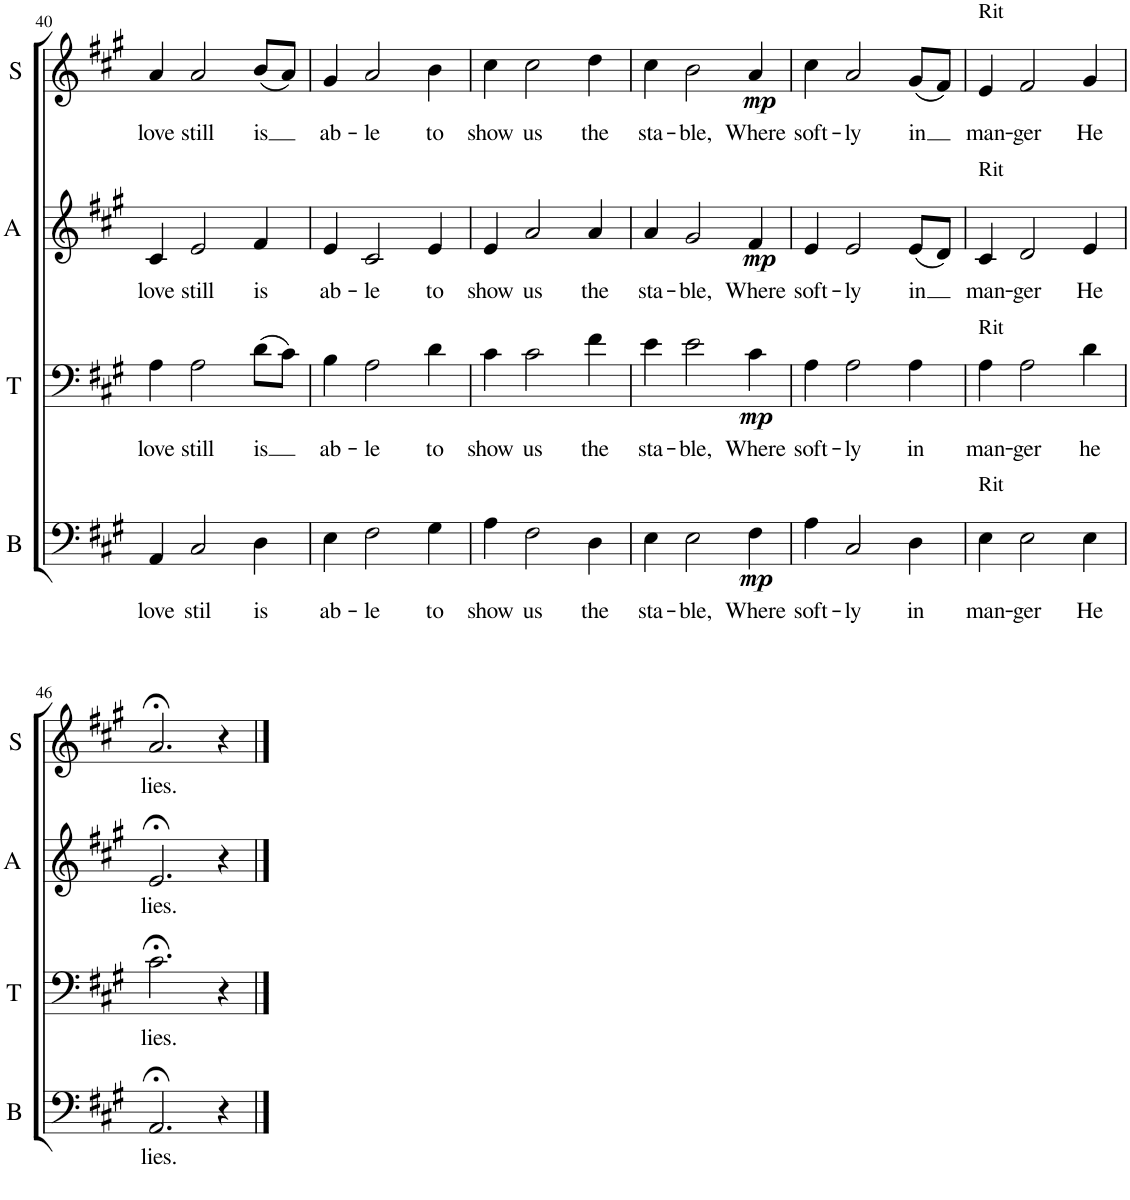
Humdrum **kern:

**kern	**text	**dynam	**kern	**text	**dynam	**kern	**text	**dynam	**kern	**text	**dynam
*part4	*part4	*part4	*part3	*part3	*part3	*part2	*part2	*part2	*part1	*part1	*part1
*staff4	*staff4	*staff4	*staff3	*staff3	*staff3	*staff2	*staff2	*staff2	*staff1	*staff1	*staff1
*I"Bass	*	*	*I"Tenor	*	*	*I"Alto	*	*	*I"Soprano	*	*
*I'B	*	*	*I'T	*	*	*I'A	*	*	*I'S	*	*
!!LO:PB:g=z
*clefF4	*	*	*clefF4	*	*	*clefG2	*	*	*clefG2	*	*
*k[f#c#g#]	*	*	*k[f#c#g#]	*	*	*k[f#c#g#]	*	*	*k[f#c#g#]	*	*
*M4/4	*	*	*M4/4	*	*	*M4/4	*	*	*M4/4	*	*
=40	=40	=40	=40	=40	=40	=40	=40	=40	=40	=40	=40
!	!LO:LY:b	!	!	!LO:LY:b	!	!	!LO:LY:b	!	!	!LO:LY:b	!
4AA/	love	.	4A\	love	.	4c#/	love	.	4a/	love	.
!	!LO:LY:b	!	!	!LO:LY:b	!	!	!LO:LY:b	!	!	!LO:LY:b	!
2C#/	stil	.	2A\	still	.	2e/	still	.	2a/	still	.
!	!LO:LY:b	!	!	!LO:LY:b	!	!	!LO:LY:b	!	!	!LO:LY:b	!
4D\	is	.	(8d\L	is	.	4f#/	is	.	(8b/L	is	.
.	.	.	8c#\J)	.	.	.	.	.	8a/J)	.	.
=41	=41	=41	=41	=41	=41	=41	=41	=41	=41	=41	=41
!	!LO:LY:b	!	!	!LO:LY:b	!	!	!LO:LY:b	!	!	!LO:LY:b	!
4E\	ab-	.	4B\	ab-	.	4e/	ab-	.	4g#/	ab-	.
!	!LO:LY:b	!	!	!LO:LY:b	!	!	!LO:LY:b	!	!	!LO:LY:b	!
2F#\	-le	.	2A\	-le	.	2c#/	-le	.	2a/	-le	.
!	!LO:LY:b	!	!	!LO:LY:b	!	!	!LO:LY:b	!	!	!LO:LY:b	!
4G#\	to	.	4d\	to	.	4e/	to	.	4b\	to	.
=42	=42	=42	=42	=42	=42	=42	=42	=42	=42	=42	=42
!	!LO:LY:b	!	!	!LO:LY:b	!	!	!LO:LY:b	!	!	!LO:LY:b	!
4A\	show	.	4c#\	show	.	4e/	show	.	4cc#\	show	.
!	!LO:LY:b	!	!	!LO:LY:b	!	!	!LO:LY:b	!	!	!LO:LY:b	!
2F#\	us	.	2c#\	us	.	2a/	us	.	2cc#\	us	.
!	!LO:LY:b	!	!	!LO:LY:b	!	!	!LO:LY:b	!	!	!LO:LY:b	!
4D\	the	.	4f#\	the	.	4a/	the	.	4dd\	the	.
=43	=43	=43	=43	=43	=43	=43	=43	=43	=43	=43	=43
!	!LO:LY:b	!	!	!LO:LY:b	!	!	!LO:LY:b	!	!	!LO:LY:b	!
4E\	sta-	.	4e\	sta-	.	4a/	sta-	.	4cc#\	sta-	.
!	!LO:LY:b	!	!	!LO:LY:b	!	!	!LO:LY:b	!	!	!LO:LY:b	!
2E\	-ble,	.	2e\	-ble,	.	2g#/	-ble,	.	2b\	-ble,	.
!	!LO:LY:b	!LO:DY:b	!	!LO:LY:b	!LO:DY:b	!	!LO:LY:b	!LO:DY:b	!	!LO:LY:b	!LO:DY:b
4F#\	Where	mp	4c#\	Where	mp	4f#/	Where	mp	4a/	Where	mp
=44	=44	=44	=44	=44	=44	=44	=44	=44	=44	=44	=44
!	!LO:LY:b	!	!	!LO:LY:b	!	!	!LO:LY:b	!	!	!LO:LY:b	!
4A\	soft-	.	4A\	soft-	.	4e/	soft-	.	4cc#\	soft-	.
!	!LO:LY:b	!	!	!LO:LY:b	!	!	!LO:LY:b	!	!	!LO:LY:b	!
2C#/	-ly	.	2A\	-ly	.	2e/	-ly	.	2a/	-ly	.
!	!LO:LY:b	!	!	!LO:LY:b	!	!	!LO:LY:b	!	!	!LO:LY:b	!
4D\	in	.	4A\	in	.	(8e/L	in	.	(8g#/L	in	.
.	.	.	.	.	.	8d/J)	.	.	8f#/J)	.	.
=45	=45	=45	=45	=45	=45	=45	=45	=45	=45	=45	=45
!	!	!	!	!	!	!	!	!	!LO:TX:a:t=Rit	!	!
!	!	!	!	!	!	!LO:TX:a:t=Rit	!	!	!	!	!
!	!	!	!LO:TX:a:t=Rit	!	!	!	!	!	!	!	!
!LO:TX:a:t=Rit	!	!	!	!	!	!	!	!	!	!	!
!	!LO:LY:b	!	!	!LO:LY:b	!	!	!LO:LY:b	!	!	!LO:LY:b	!
4E\	man-	.	4A\	man-	.	4c#/	man-	.	4e/	man-	.
!	!LO:LY:b	!	!	!LO:LY:b	!	!	!LO:LY:b	!	!	!LO:LY:b	!
2E\	-ger	.	2A\	-ger	.	2d/	-ger	.	2f#/	-ger	.
!	!LO:LY:b	!	!	!LO:LY:b	!	!	!LO:LY:b	!	!	!LO:LY:b	!
4E\	He	.	4d\	he	.	4e/	He	.	4g#/	He	.
!!LO:LB:g=z
=46	=46	=46	=46	=46	=46	=46	=46	=46	=46	=46	=46
!	!LO:LY:b	!	!	!LO:LY:b	!	!	!LO:LY:b	!	!	!LO:LY:b	!
2.AA;</	lies.	.	2.c#;<\	lies.	.	2.e;</	lies.	.	2.a;</	lies.	.
4r	.	.	4r	.	.	4r	.	.	4r	.	.
==	==	==	==	==	==	==	==	==	==	==	==
*-	*-	*-	*-	*-	*-	*-	*-	*-	*-	*-	*-
